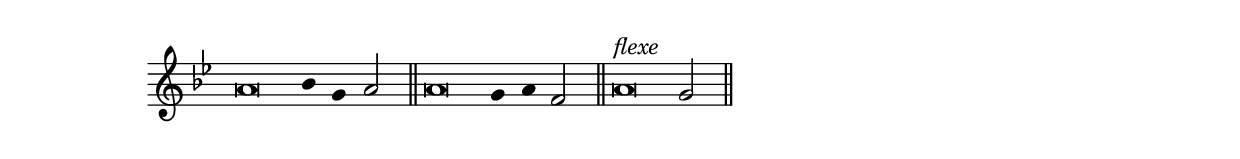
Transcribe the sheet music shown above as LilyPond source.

%% Do not edit this file; it is auto-generated from LSR http://lsr.dsi.unimi.it
%% This file is in the public domain.
\version "2.11.38"

\header {
  lsrtags = "rhythms, vocal-music, ancient-notation, contexts-and-engravers"
 texidoc = "
This form of notation is used for the chant of the Psalms, where verses
aren't always the same length.
" }
% begin verbatim
stemOn = { \override Staff.Stem #'transparent = ##f }
stemOff = { \override Staff.Stem #'transparent = ##t }

\score {
	\new Staff \with { \remove "Time_signature_engraver" }
	{
		\key g \minor
		\set Score.timing = ##f
		\stemOff a'\breve bes'4 g'4
		\stemOn a'2 \bar "||"
		\stemOff a'\breve g'4 a'4
		\stemOn f'2 \bar "||"
		\stemOff a'\breve^\markup { \italic flexe }
		\stemOn g'2 \bar "||"
	}
}
